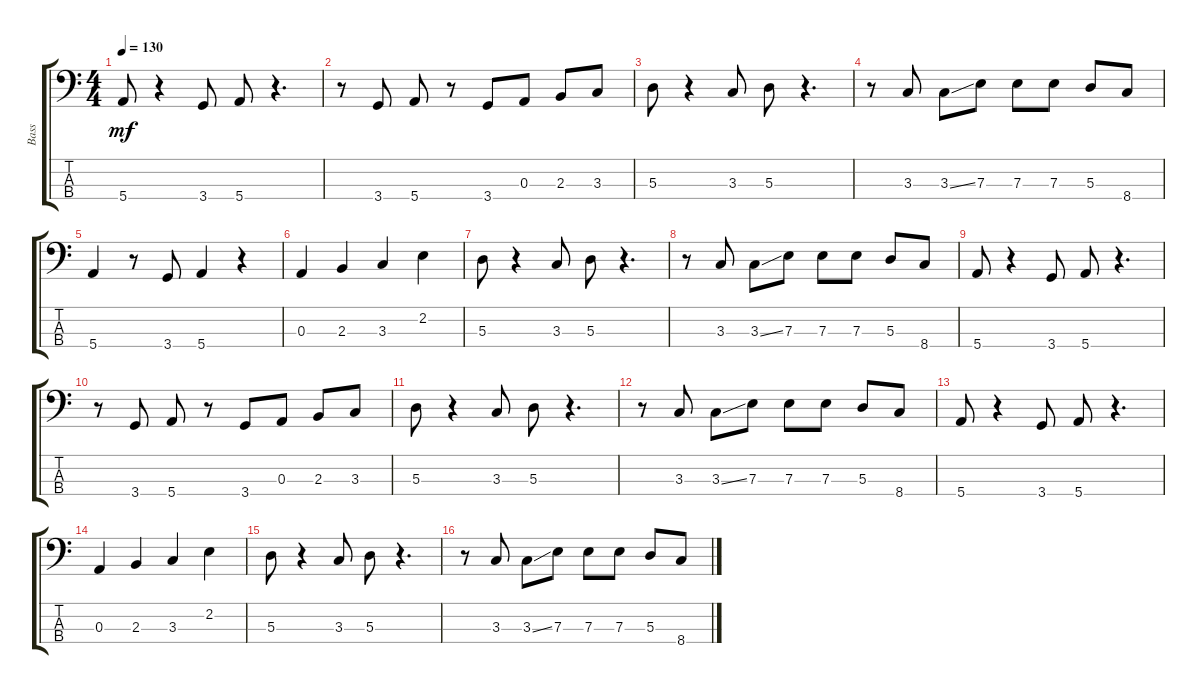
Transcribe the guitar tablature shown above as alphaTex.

\track ("Bass" "Bass") {instrument electricbassfinger}
\staff {score tabs}
\tuning (G2 D2 A1 E1) {hide}
\ts (4 4)
\tempo 130
\clef f4
\ks c
5.4.8{dy mf} r.4 3.4.8 5.4.8 r.4{d} |
r.8 3.4.8 5.4.8 r.8 3.4.8 0.3.8 2.3.8 3.3.8 |
5.3.8 r.4 3.3.8 5.3.8 r.4{d} |
r.8 3.3.8 3.3{ss}.8 7.3.8 7.3.8 7.3.8 5.3.8 8.4.8 |
5.4.4 r.8 3.4.8 5.4.4 r.4 |
0.3.4 2.3.4 3.3.4 2.2.4 |
5.3.8 r.4 3.3.8 5.3.8 r.4{d} |
r.8 3.3.8 3.3{ss}.8 7.3.8 7.3.8 7.3.8 5.3.8 8.4.8 |
5.4.8 r.4 3.4.8 5.4.8 r.4{d} |
r.8 3.4.8 5.4.8 r.8 3.4.8 0.3.8 2.3.8 3.3.8 |
5.3.8 r.4 3.3.8 5.3.8 r.4{d} |
r.8 3.3.8 3.3{ss}.8 7.3.8 7.3.8 7.3.8 5.3.8 8.4.8 |
5.4.8 r.4 3.4.8 5.4.8 r.4{d} |
0.3.4 2.3.4 3.3.4 2.2.4 |
5.3.8 r.4 3.3.8 5.3.8 r.4{d} |
r.8 3.3.8 3.3{ss}.8 7.3.8 7.3.8 7.3.8 5.3.8 8.4.8
